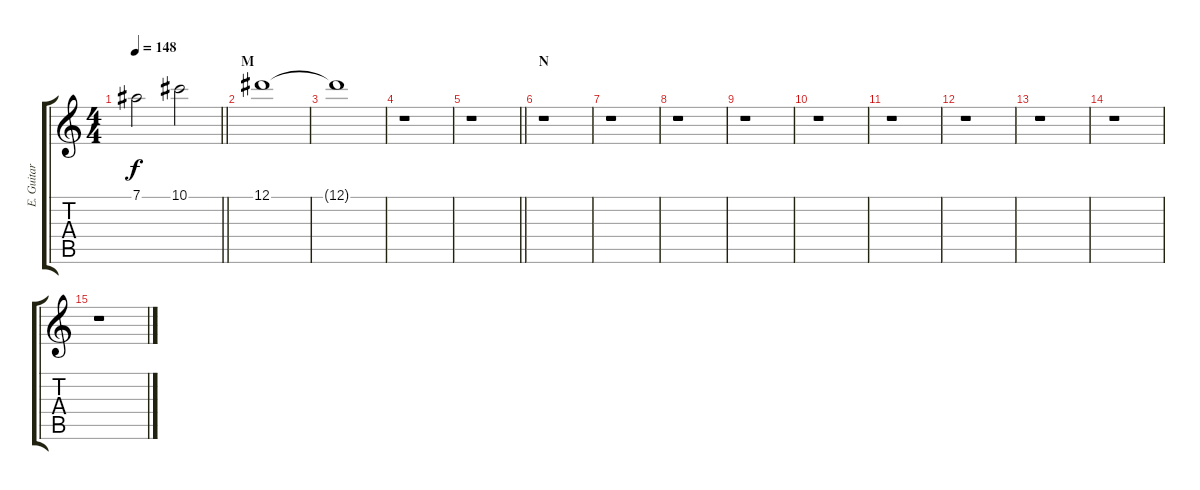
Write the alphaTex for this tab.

\track ("E. Guitar V" "E. Guitar ") {instrument overdrivenguitar}
\staff {score tabs}
\tuning (Eb4 Bb3 Gb3 Db3 Ab2 Eb2) {hide}
\ts (4 4)
\tempo 148
\clef g2
\barLineRight lightlight
\ks c
7.1.2{dy f} 10.1.2 |
\section ("" "M")
12.1.1 |
12.1{t}.1 |
r.1 |
\barLineRight lightlight
r.1 |
\section ("" "N")
r.1 |
r.1 |
r.1 |
r.1 |
r.1 |
r.1 |
r.1 |
r.1 |
r.1 |
r.1
